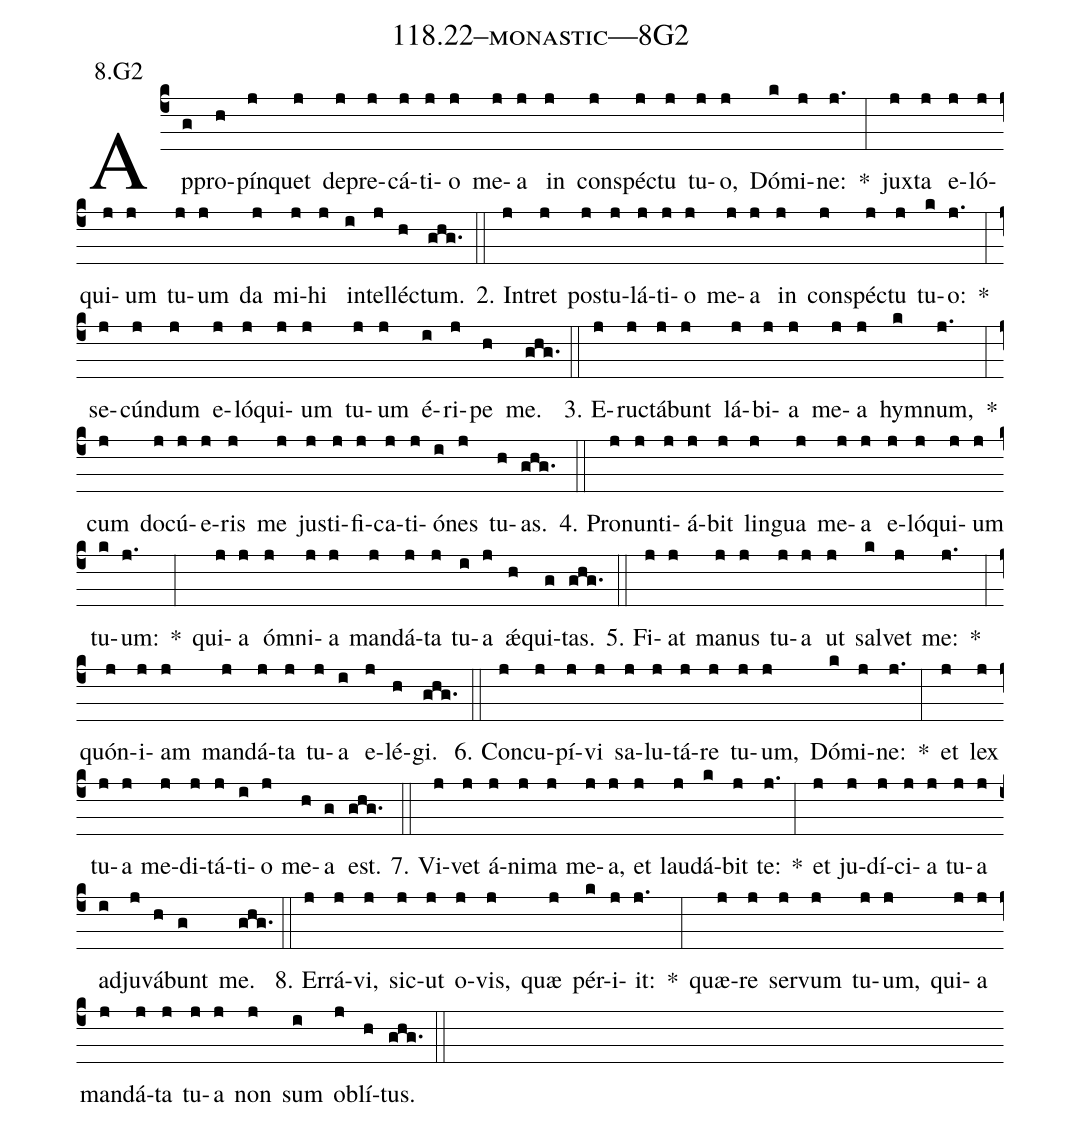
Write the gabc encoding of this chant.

name: 118.22--monastic---8G2;
annotation: 8.G2;
%%
(c4)Ap(g)pro(h)pín(j)quet(j) de(j)pre(j)cá(j)ti(j)o(j) me(j)a(j) in(j) con(j)spéc(j)tu(j) tu(j)o,(j) Dó(k)mi(j)ne:(j.) *(:) jux(j)ta(j) e(j)ló(j)qui(j)um(j) tu(j)um(j) da(j) mi(j)hi(j) in(i)tel(j)léc(h)tum.(ghg.) (::)
2. In(j)tret(j) pos(j)tu(j)lá(j)ti(j)o(j) me(j)a(j) in(j) con(j)spéc(j)tu(j) tu(k)o:(j.) *(:) se(j)cún(j)dum(j) e(j)ló(j)qui(j)um(j) tu(j)um(j) é(i)ri(j)pe(h) me.(ghg.) (::)
3. E(j)ruc(j)tá(j)bunt(j) lá(j)bi(j)a(j) me(j)a(j) hym(k)num,(j.) *(:) cum(j) do(j)cú(j)e(j)ris(j) me(j) jus(j)ti(j)fi(j)ca(j)ti(j)ó(i)nes(j) tu(h)as.(ghg.) (::)
4. Pro(j)nun(j)ti(j)á(j)bit(j) lin(j)gua(j) me(j)a(j) e(j)ló(j)qui(j)um(j) tu(k)um:(j.) *(:) qui(j)a(j) óm(j)ni(j)a(j) man(j)dá(j)ta(j) tu(i)a(j) ǽ(h)qui(g)tas.(ghg.) (::)
5. Fi(j)at(j) ma(j)nus(j) tu(j)a(j) ut(j) sal(k)vet(j) me:(j.) *(:) quón(j)i(j)am(j) man(j)dá(j)ta(j) tu(j)a(i) e(j)lé(h)gi.(ghg.) (::)
6. Con(j)cu(j)pí(j)vi(j) sa(j)lu(j)tá(j)re(j) tu(j)um,(j) Dó(k)mi(j)ne:(j.) *(:) et(j) lex(j) tu(j)a(j) me(j)di(j)tá(j)ti(i)o(j) me(h)a(g) est.(ghg.) (::)
7. Vi(j)vet(j) á(j)ni(j)ma(j) me(j)a,(j) et(j) lau(j)dá(k)bit(j) te:(j.) *(:) et(j) ju(j)dí(j)ci(j)a(j) tu(j)a(j) ad(i)ju(j)vá(h)bunt(g) me.(ghg.) (::)
8. Er(j)rá(j)vi,(j) sic(j)ut(j) o(j)vis,(j) quæ(j) pér(k)i(j)it:(j.) *(:) quæ(j)re(j) ser(j)vum(j) tu(j)um,(j) qui(j)a(j) man(j)dá(j)ta(j) tu(j)a(j) non(j) sum(i) ob(j)lí(h)tus.(ghg.) (::)
